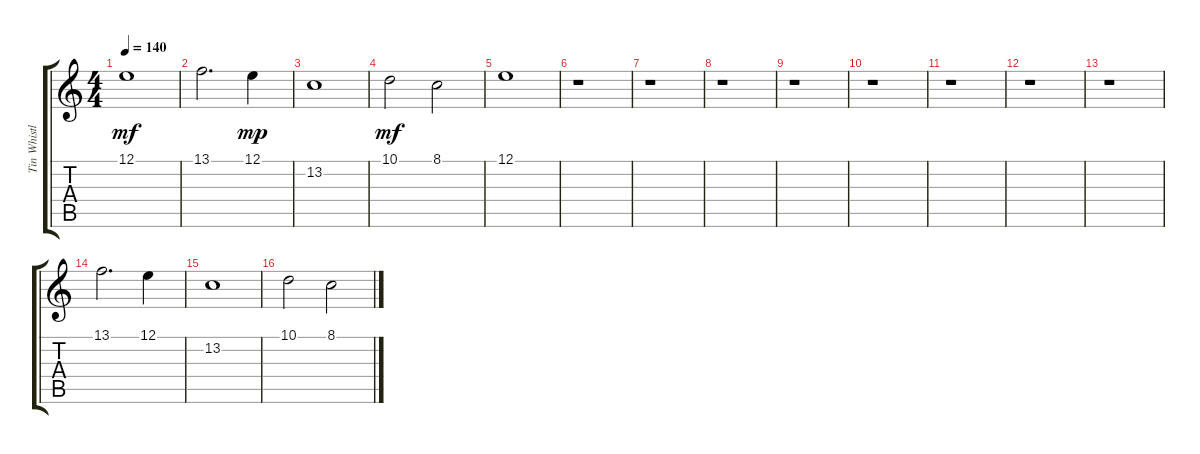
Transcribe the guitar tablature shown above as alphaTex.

\track ("Tin Whistle" "Tin Whistl") {instrument panflute}
\staff {score tabs}
\tuning (E4 B3 G3 D3 A2 E2) {hide}
\ts (4 4)
\tempo 140
\clef g2
\ks c
12.1.1{dy mf} |
13.1.2{d} 12.1.4{dy mp} |
13.2.1 |
10.1.2{dy mf} 8.1.2 |
12.1.1 |
r.1 |
r.1 |
r.1 |
r.1 |
r.1 |
r.1 |
r.1 |
r.1 |
13.1.2{d} 12.1.4 |
13.2.1 |
10.1.2 8.1.2
